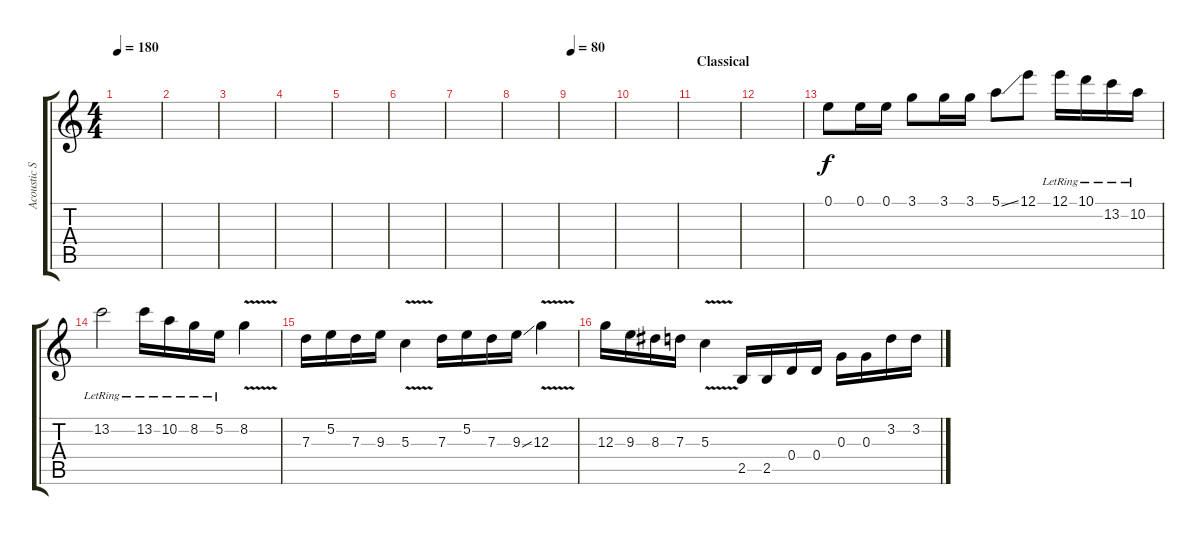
\track ("Acoustic Solo" "Acoustic S") {instrument acousticguitarsteel}
\staff {score tabs}
\tuning (E4 B3 G3 D3 A2 E2) {hide}
\ts (4 4)
\tempo 180
\clef g2
\ks c
|
|
|
|
|
|
|
|
\tempo 80
|
|
\section ("" "Classical")
|
|
0.1.8 0.1.16 0.1.16 3.1.8 3.1.16 3.1.16 5.1{ss}.8 12.1.8 12.1{lr}.16 10.1{lr}.16 13.2{lr}.16 10.2{lr}.16 |
13.2{lr}.2 13.2{lr}.16 10.2{lr}.16 8.2{lr}.16 5.2{lr}.16 8.2{v}.4 |
7.3.16 5.2.16 7.3.16 9.3.16 5.3{v}.4 7.3.16 5.2.16 7.3.16 9.3{ss}.16 12.3{v}.4 |
12.3.16 9.3.16 8.3.16 7.3.16 5.3{v}.4 2.5.16 2.5.16 0.4.16 0.4.16 0.3.16 0.3.16 3.2.16 3.2.16
